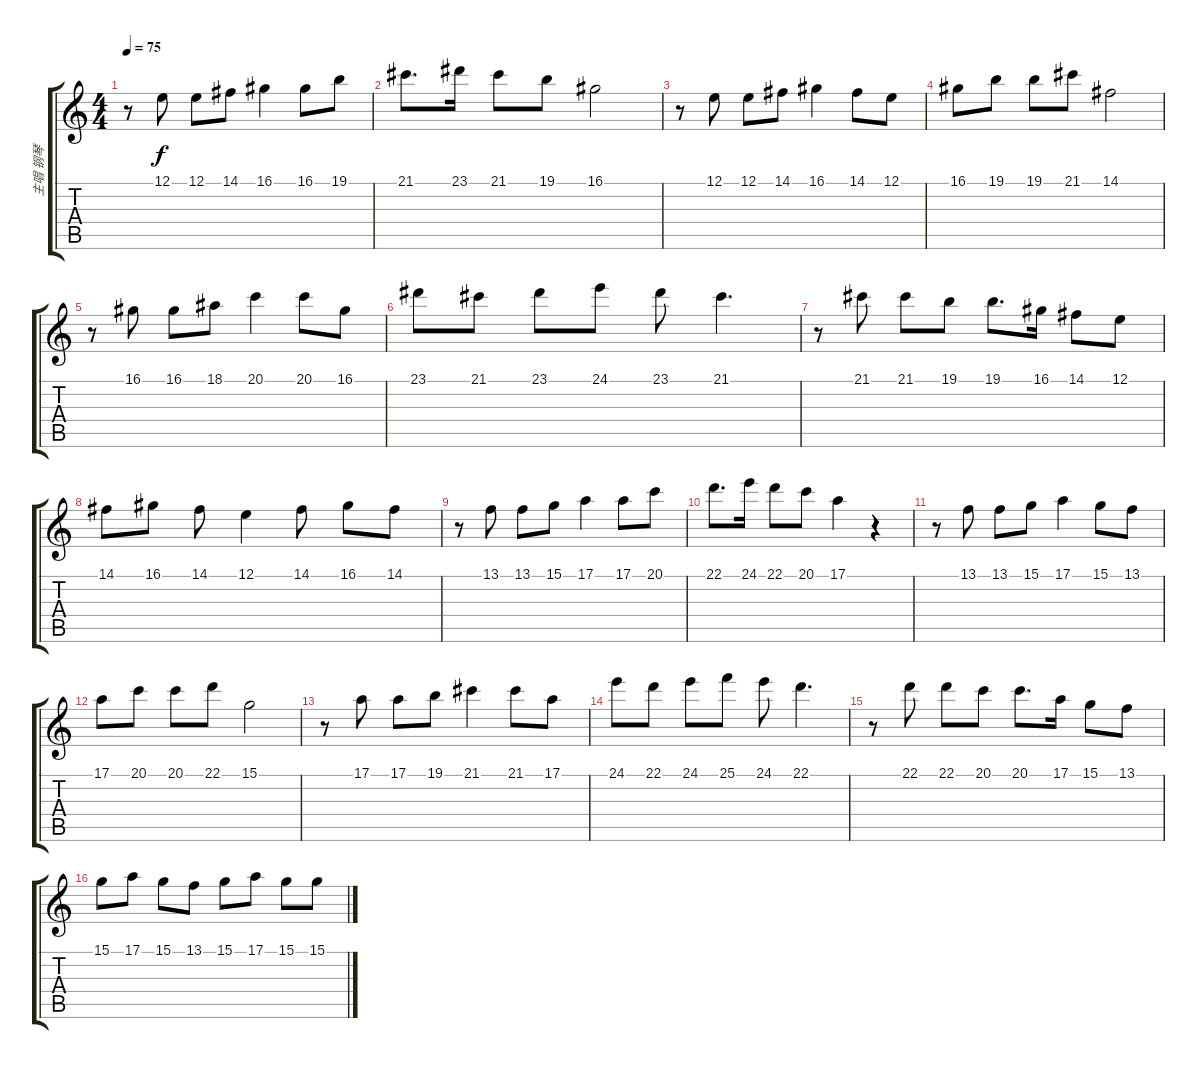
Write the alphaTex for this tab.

\track ("主唱 钢琴" "主唱 钢琴") {instrument voiceoohs}
\staff {score tabs}
\tuning (E4 B3 G3 D3 A2 E2) {hide}
\ts (4 4)
\tempo 75
\clef g2
\ks c
r.8{dy f} 12.1.8 12.1.8 14.1.8 16.1.4 16.1.8 19.1.8 |
21.1.8{d} 23.1.16 21.1.8 19.1.8 16.1.2 |
r.8 12.1.8 12.1.8 14.1.8 16.1.4 14.1.8 12.1.8 |
16.1.8 19.1.8 19.1.8 21.1.8 14.1.2 |
r.8 16.1.8 16.1.8 18.1.8 20.1.4 20.1.8 16.1.8 |
23.1.8 21.1.8 23.1.8 24.1.8 23.1.8 21.1.4{d} |
r.8 21.1.8 21.1.8 19.1.8 19.1.8{d} 16.1.16 14.1.8 12.1.8 |
14.1.8 16.1.8 14.1.8 12.1.4 14.1.8 16.1.8 14.1.8 |
r.8 13.1.8 13.1.8 15.1.8 17.1.4 17.1.8 20.1.8 |
22.1.8{d} 24.1.16 22.1.8 20.1.8 17.1.4 r.4 |
r.8 13.1.8 13.1.8 15.1.8 17.1.4 15.1.8 13.1.8 |
17.1.8 20.1.8 20.1.8 22.1.8 15.1.2 |
r.8 17.1.8 17.1.8 19.1.8 21.1.4 21.1.8 17.1.8 |
24.1.8 22.1.8 24.1.8 25.1.8 24.1.8 22.1.4{d} |
r.8 22.1.8 22.1.8 20.1.8 20.1.8{d} 17.1.16 15.1.8 13.1.8 |
15.1.8 17.1.8 15.1.8 13.1.8 15.1.8 17.1.8 15.1.8 15.1.8
